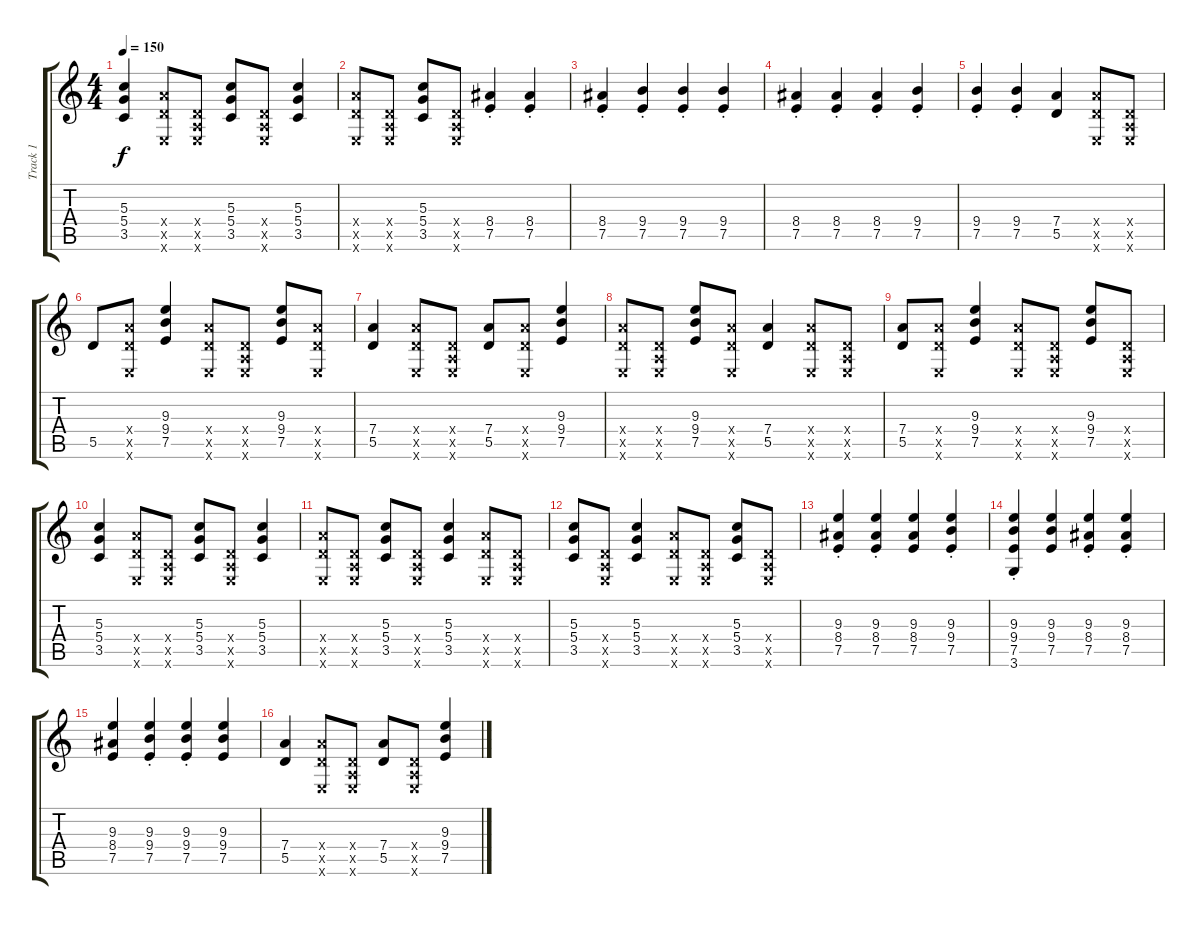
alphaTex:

\track ("Track 1" "Track 1") {instrument distortionguitar}
\staff {score tabs}
\tuning (E4 B3 G3 D3 A2 E2) {hide}
\ts (4 4)
\tempo 150
\clef g2
\ks c
(5.3 5.4 3.5).4{dy f} (7.4{x} 5.5{x} 0.6{x}).8 (0.4{x} 0.5{x} 0.6{x}).8 (5.3 5.4 3.5).8 (0.4{x} 0.5{x} 0.6{x}).8 (5.3 5.4 3.5).4 |
(7.4{x} 5.5{x} 0.6{x}).8 (0.4{x} 0.5{x} 0.6{x}).8 (5.3 5.4 3.5).8 (0.4{x} 0.5{x} 0.6{x}).8 (8.4{st} 7.5).4 (8.4{st} 7.5{st}).4 |
(8.4{st} 7.5{st}).4 (9.4{st} 7.5{st}).4 (9.4{st} 7.5{st}).4 (9.4 7.5{st}).4 |
(8.4{st} 7.5{st}).4 (8.4{st} 7.5{st}).4 (8.4{st} 7.5{st}).4 (9.4 7.5{st}).4 |
(9.4{st} 7.5{st}).4 (9.4 7.5{st}).4 (7.4 5.5).4 (7.4{x} 5.5{x} 0.6{x}).8 (0.4{x} 0.5{x} 0.6{x}).8 |
5.5.8 (7.4{x} 5.5{x} 0.6{x}).8 (9.3 9.4 7.5).4 (7.4{x} 5.5{x} 0.6{x}).8 (0.4{x} 0.5{x} 0.6{x}).8 (9.3 9.4 7.5).8 (7.4{x} 5.5{x} 0.6{x}).8 |
(7.4 5.5).4 (7.4{x} 5.5{x} 0.6{x}).8 (0.4{x} 0.5{x} 0.6{x}).8 (7.4 5.5).8 (7.4{x} 5.5{x} 0.6{x}).8 (9.3 9.4 7.5).4 |
(7.4{x} 5.5{x} 0.6{x}).8 (0.4{x} 0.5{x} 0.6{x}).8 (9.3 9.4 7.5).8 (7.4{x} 5.5{x} 0.6{x}).8 (7.4 5.5).4 (7.4{x} 5.5{x} 0.6{x}).8 (0.4{x} 0.5{x} 0.6{x}).8 |
(7.4 5.5).8 (7.4{x} 5.5{x} 0.6{x}).8 (9.3 9.4 7.5).4 (7.4{x} 5.5{x} 0.6{x}).8 (0.4{x} 0.5{x} 0.6{x}).8 (9.3 9.4 7.5).8 (0.4{x} 0.5{x} 0.6{x}).8 |
(5.3 5.4 3.5).4 (7.4{x} 5.5{x} 0.6{x}).8 (0.4{x} 0.5{x} 0.6{x}).8 (5.3 5.4 3.5).8 (0.4{x} 0.5{x} 0.6{x}).8 (5.3 5.4 3.5).4 |
(7.4{x} 5.5{x} 0.6{x}).8 (0.4{x} 0.5{x} 0.6{x}).8 (5.3 5.4 3.5).8 (0.4{x} 0.5{x} 0.6{x}).8 (5.3 5.4 3.5).4 (7.4{x} 5.5{x} 0.6{x}).8 (0.4{x} 0.5{x} 0.6{x}).8 |
(5.3 5.4 3.5).8 (0.4{x} 0.5{x} 0.6{x}).8 (5.3 5.4 3.5).4 (7.4{x} 5.5{x} 0.6{x}).8 (0.4{x} 0.5{x} 0.6{x}).8 (5.3 5.4 3.5).8 (0.4{x} 0.5{x} 0.6{x}).8 |
(9.3{st} 8.4{st} 7.5{st}).4 (9.3{st} 8.4{st} 7.5{st}).4 (9.3 8.4 7.5).4 (9.3{st} 9.4{st} 7.5{st}).4 |
(9.3{st} 9.4{st} 7.5{st} 3.6).4 (9.3 9.4 7.5).4 (9.3{st} 8.4{st} 7.5{st}).4 (9.3{st} 8.4{st} 7.5{st}).4 |
(9.3 8.4 7.5).4 (9.3{st} 9.4{st} 7.5{st}).4 (9.3{st} 9.4{st} 7.5{st}).4 (9.3 9.4 7.5).4 |
(7.4 5.5).4 (7.4{x} 5.5{x} 0.6{x}).8 (0.4{x} 0.5{x} 0.6{x}).8 (7.4 5.5).8 (0.4{x} 0.5{x} 0.6{x}).8 (9.3 9.4 7.5).4
